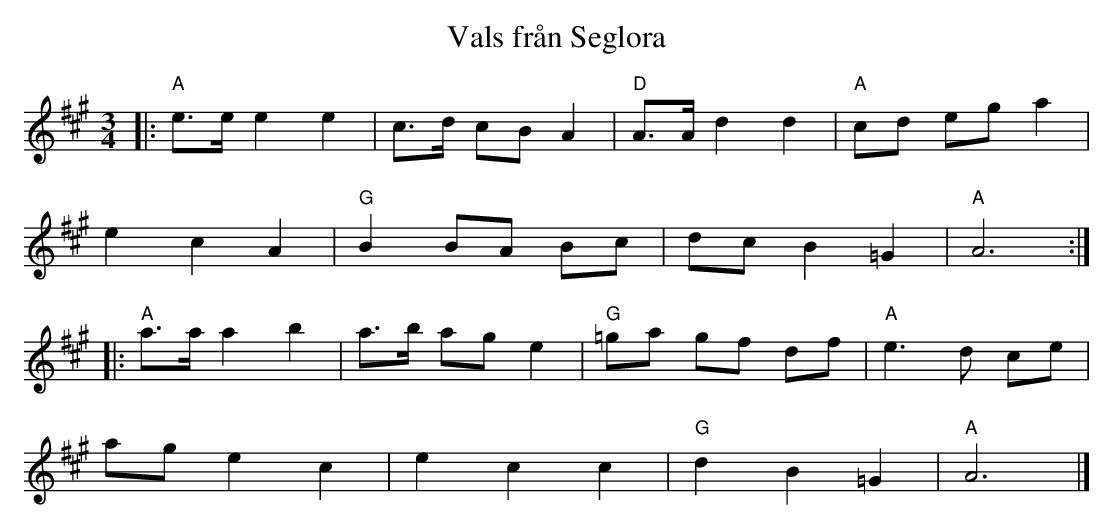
X:1
T:Vals från Seglora
L:1/4
M:3/4
K:A
V:1
|: "A" e/>e/ e e | c/>d/ c/B/ A | "D" A/>A/ d d | "A" c/d/ e/g/ a |
e c A | "G" B B/A/ B/c/ | d/c/ B =G | "A" A3 :|
|:"A" a/>a/ a b | a/>b/ a/g/ e | "G" =g/a/ g/f/ d/f/ | "A" e3/2 d/ c/e/ |
a/g/ e c | e c c | "G" d B =G | "A" A3 |]
